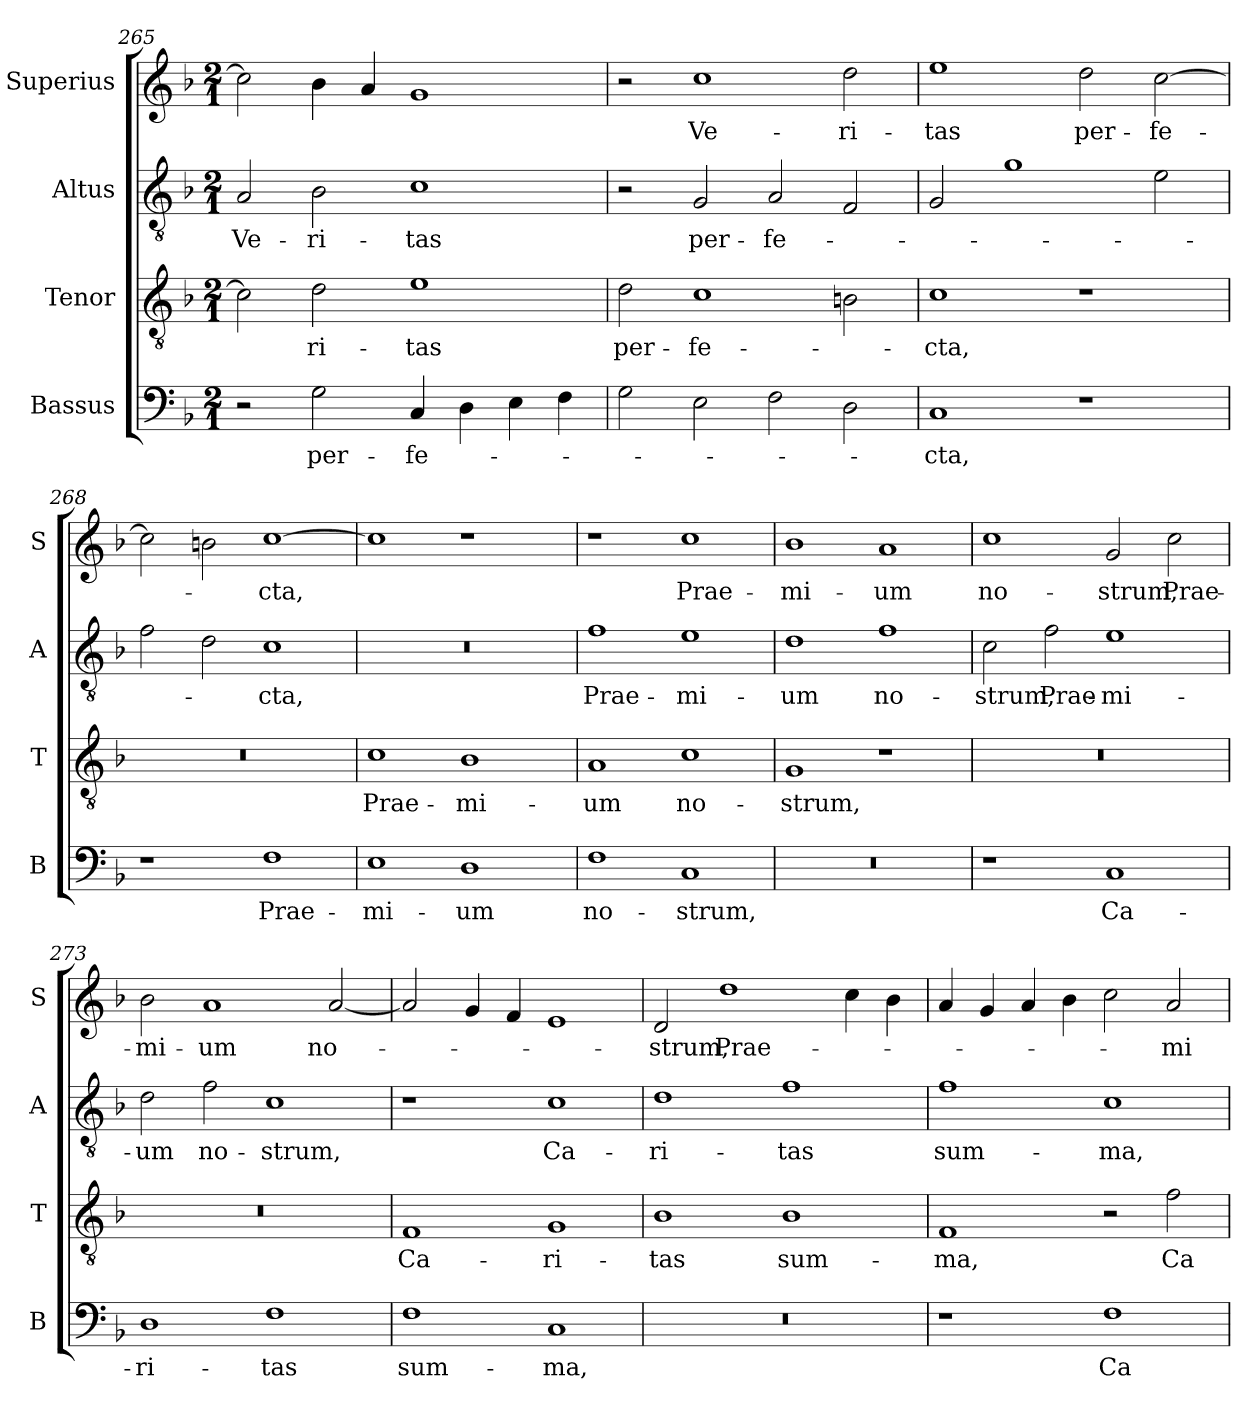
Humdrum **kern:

**kern	**text	**kern	**text	**kern	**text	**kern	**text
*part4	*part4	*part3	*part3	*part2	*part2	*part1	*part1
*staff4	*staff4	*staff3	*staff3	*staff2	*staff2	*staff1	*staff1
*I"Bassus	*	*I"Tenor	*	*I"Altus	*	*I"Superius	*
*I'B	*	*I'T	*	*I'A	*	*I'S	*
*clefF4	*	*clefGv2	*	*clefGv2	*	*clefG2	*
*k[b-]	*	*k[b-]	*	*k[b-]	*	*k[b-]	*
*F:	*	*F:	*	*F:	*	*F:	*
*M2/1	*	*M2/1	*	*M2/1	*	*M2/1	*
=265	=265	=265	=265	=265	=265	=265	=265
2r	.	2c]	.	2A	Ve-	2cc]	.
2G	per-	2d	-ri-	2B-	-ri-	4b-	.
.	.	.	.	.	.	4a	.
4C	-fe-	1e	-tas	1c	-tas	1g	.
4D	.	.	.	.	.	.	.
4E	.	.	.	.	.	.	.
4F	.	.	.	.	.	.	.
=266	=266	=266	=266	=266	=266	=266	=266
2G	.	2d	per-	2r	.	2r	.
2E	.	1c	-fe-	2G	per-	1cc	Ve-
2F	.	.	.	2A	-fe-	.	.
2D	.	2Bn	.	2F	.	2dd	-ri-
=267	=267	=267	=267	=267	=267	=267	=267
1C	-cta,	1c	-cta,	2G	.	1ee	-tas
.	.	.	.	1g	.	.	.
1r	.	1r	.	.	.	2dd	per-
.	.	.	.	2e	.	[2cc	-fe-
=268	=268	=268	=268	=268	=268	=268	=268
1r	.	0r	.	2f	.	2cc]	.
.	.	.	.	2d	.	2bn	.
1F	Prae-	.	.	1c	-cta,	[1cc	-cta,
=269	=269	=269	=269	=269	=269	=269	=269
1E	-mi-	1c	Prae-	0r	.	1cc]	.
1D	-um	1B-	-mi-	.	.	1r	.
=270	=270	=270	=270	=270	=270	=270	=270
1F	no-	1A	-um	1f	Prae-	1r	.
1C	-strum,	1c	no-	1e	-mi-	1cc	Prae-
=271	=271	=271	=271	=271	=271	=271	=271
0r	.	1G	-strum,	1d	-um	1b-	-mi-
.	.	1r	.	1f	no-	1a	-um
=272	=272	=272	=272	=272	=272	=272	=272
1r	.	0r	.	2c	-strum,	1cc	no-
.	.	.	.	2f	Prae-	.	.
1C	Ca-	.	.	1e	-mi-	2g	-strum,
.	.	.	.	.	.	2cc	Prae-
=273	=273	=273	=273	=273	=273	=273	=273
1D	-ri-	0r	.	2d	-um	2b-	-mi-
.	.	.	.	2f	no-	1a	-um
1F	-tas	.	.	1c	-strum,	.	.
.	.	.	.	.	.	[2a	no-
=274	=274	=274	=274	=274	=274	=274	=274
1F	sum-	1F	Ca-	1r	.	2a]	.
.	.	.	.	.	.	4g	.
.	.	.	.	.	.	4f	.
1C	-ma,	1G	-ri-	1c	Ca-	1e	.
=275	=275	=275	=275	=275	=275	=275	=275
0r	.	1B-	-tas	1d	-ri-	2d	-strum,
.	.	.	.	.	.	1dd	Prae-
.	.	1B-	sum-	1f	-tas	.	.
.	.	.	.	.	.	4cc	.
.	.	.	.	.	.	4b-	.
=276	=276	=276	=276	=276	=276	=276	=276
1r	.	1F	-ma,	1f	sum-	4a	.
.	.	.	.	.	.	4g	.
.	.	.	.	.	.	4a	.
.	.	.	.	.	.	4b-	.
1F	Ca-	2r	.	1c	-ma,	2cc	.
.	.	2f	Ca-	.	.	2a	-mi-
=	=	=	=	=	=	=	=
*-	*-	*-	*-	*-	*-	*-	*-
